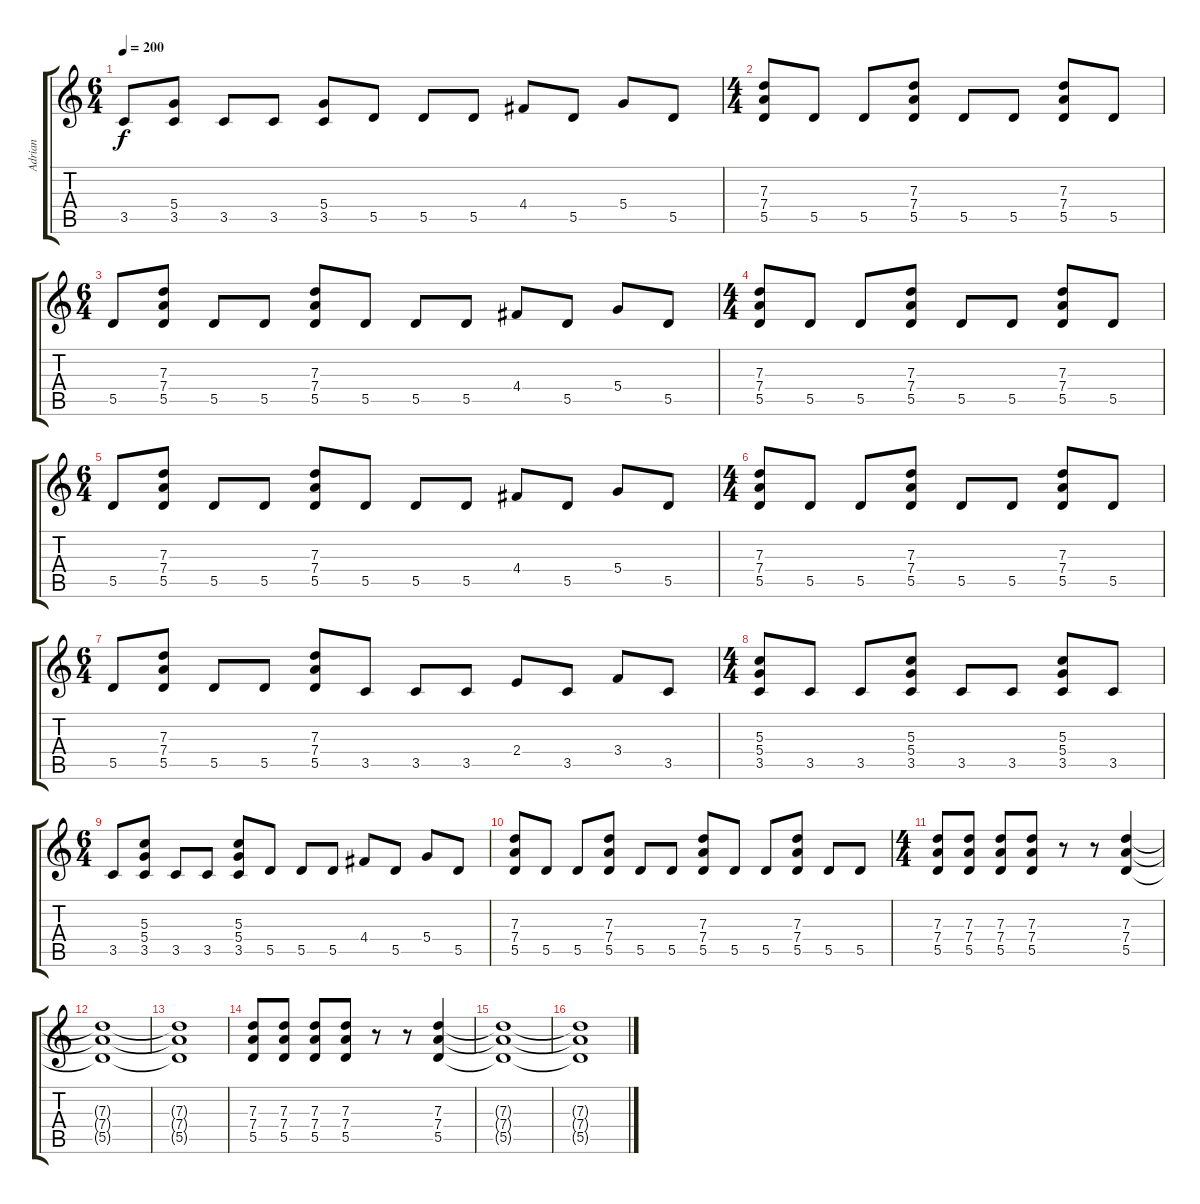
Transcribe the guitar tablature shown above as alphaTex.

\track ("Adrian" "Adrian") {instrument distortionguitar}
\staff {score tabs}
\tuning (E4 B3 G3 D3 A2 E2) {hide}
\ts (6 4)
\tempo 200
\clef g2
\ks c
3.5.8{dy f} (5.4 3.5).8 3.5.8 3.5.8 (5.4 3.5).8 5.5.8 5.5.8 5.5.8 4.4.8 5.5.8 5.4.8 5.5.8 |
\ts (4 4)
(7.3 7.4 5.5).8 5.5.8 5.5.8 (7.3 7.4 5.5).8 5.5.8 5.5.8 (7.3 7.4 5.5).8 5.5.8 |
\ts (6 4)
5.5.8 (7.3 7.4 5.5).8 5.5.8 5.5.8 (7.3 7.4 5.5).8 5.5.8 5.5.8 5.5.8 4.4.8 5.5.8 5.4.8 5.5.8 |
\ts (4 4)
(7.3 7.4 5.5).8 5.5.8 5.5.8 (7.3 7.4 5.5).8 5.5.8 5.5.8 (7.3 7.4 5.5).8 5.5.8 |
\ts (6 4)
5.5.8 (7.3 7.4 5.5).8 5.5.8 5.5.8 (7.3 7.4 5.5).8 5.5.8 5.5.8 5.5.8 4.4.8 5.5.8 5.4.8 5.5.8 |
\ts (4 4)
(7.3 7.4 5.5).8 5.5.8 5.5.8 (7.3 7.4 5.5).8 5.5.8 5.5.8 (7.3 7.4 5.5).8 5.5.8 |
\ts (6 4)
5.5.8 (7.3 7.4 5.5).8 5.5.8 5.5.8 (7.3 7.4 5.5).8 3.5.8 3.5.8 3.5.8 2.4.8 3.5.8 3.4.8 3.5.8 |
\ts (4 4)
(5.3 5.4 3.5).8 3.5.8 3.5.8 (5.3 5.4 3.5).8 3.5.8 3.5.8 (5.3 5.4 3.5).8 3.5.8 |
\ts (6 4)
3.5.8 (5.3 5.4 3.5).8 3.5.8 3.5.8 (5.3 5.4 3.5).8 5.5.8 5.5.8 5.5.8 4.4.8 5.5.8 5.4.8 5.5.8 |
(7.3 7.4 5.5).8 5.5.8 5.5.8 (7.3 7.4 5.5).8 5.5.8 5.5.8 (7.3 7.4 5.5).8 5.5.8 5.5.8 (7.3 7.4 5.5).8 5.5.8 5.5.8 |
\ts (4 4)
(7.3 7.4 5.5).8 (7.3 7.4 5.5).8 (7.3 7.4 5.5).8 (7.3 7.4 5.5).8 r.8 r.8 (7.3 7.4 5.5).4 |
(7.3{t} 7.4{t} 5.5{t}).1 |
(7.3{t} 7.4{t} 5.5{t}).1 |
(7.3 7.4 5.5).8 (7.3 7.4 5.5).8 (7.3 7.4 5.5).8 (7.3 7.4 5.5).8 r.8 r.8 (7.3 7.4 5.5).4 |
(7.3{t} 7.4{t} 5.5{t}).1 |
(7.3{t} 7.4{t} 5.5{t}).1
